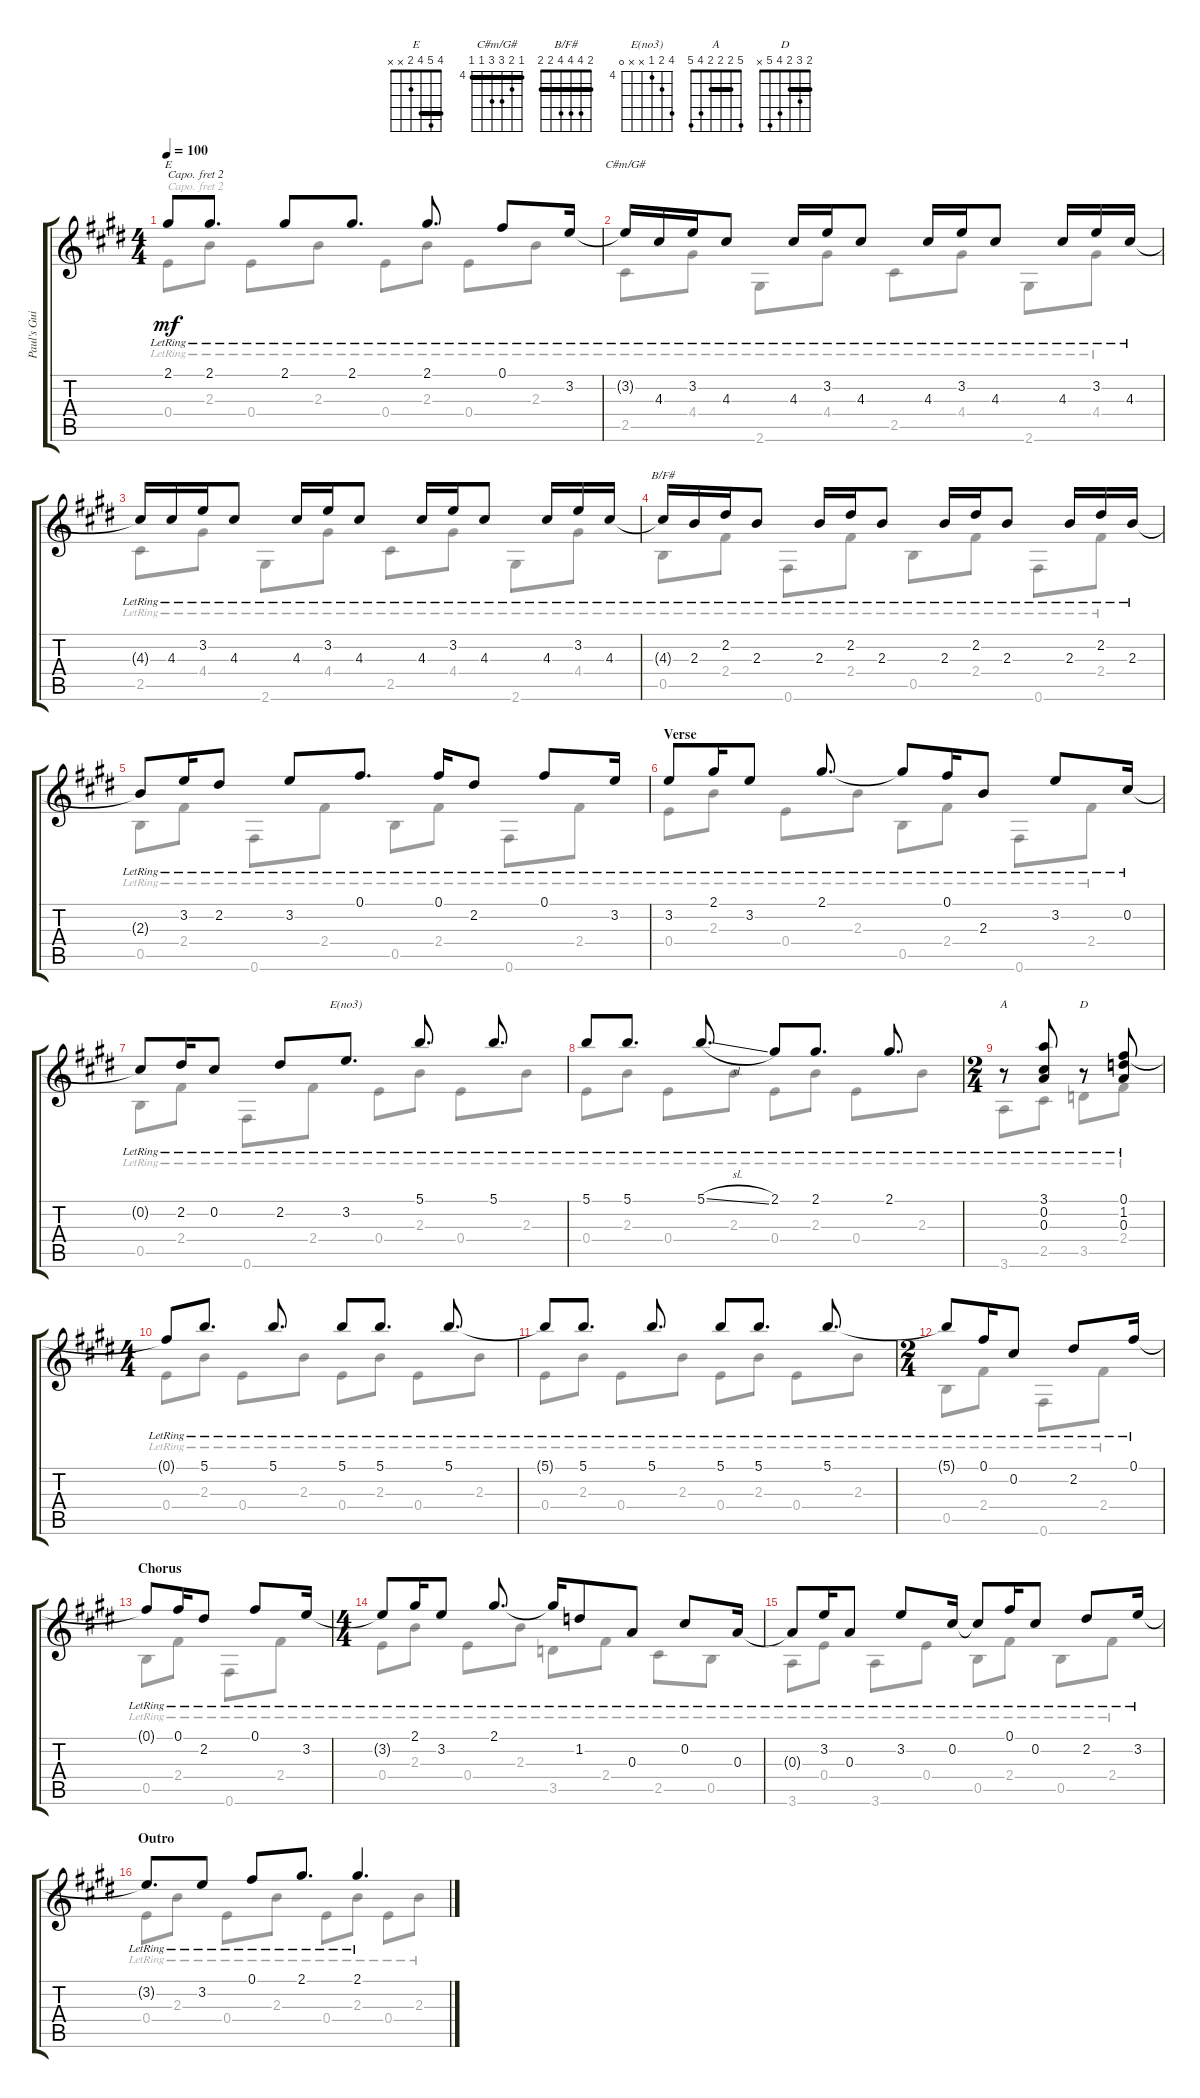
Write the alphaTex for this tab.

\track ("Paul's Guitar" "Paul's Gui") {instrument acousticguitarnylon}
\staff {score tabs}
\capo 2
\tuning (E4 B3 G3 D3 A2 E2) {hide}
\chord ("E" 4 5 4 2 x x) {barre 4}
\chord ("C#m/G#" 4 5 6 6 4 4) {firstfret 4 barre 4}
\chord ("B/F#" 2 4 4 4 2 2) {barre 2}
\chord ("E(no3)" 7 5 4 x x 0) {firstfret 4}
\chord ("A" 5 2 2 2 4 5) {barre 2}
\chord ("D" 2 3 2 4 5 x) {barre 2}
\voice
\ts (4 4)
\tempo 100
\clef g2
\ks e
2.1{lr t}.8{ch "E" dy mf} 2.1{lr}.8{d} 2.1{lr}.8 2.1{lr}.8{d} 2.1{lr}.8{d} 0.1{lr}.8 3.2{lr}.16 |
3.2{lr t}.16{ch "C#m/G#"} 4.3{lr}.16 3.2{lr}.16 4.3{lr}.8 4.3{lr}.16 3.2{lr}.16 4.3{lr}.8 4.3{lr}.16 3.2{lr}.16 4.3{lr}.8 4.3{lr}.16 3.2{lr}.16 4.3{lr}.16 |
4.3{lr t}.16 4.3{lr}.16 3.2{lr}.16 4.3{lr}.8 4.3{lr}.16 3.2{lr}.16 4.3{lr}.8 4.3{lr}.16 3.2{lr}.16 4.3{lr}.8 4.3{lr}.16 3.2{lr}.16 4.3{lr}.16 |
4.3{lr t}.16{ch "B/F#"} 2.3{lr}.16 2.2{lr}.16 2.3{lr}.8 2.3{lr}.16 2.2{lr}.16 2.3{lr}.8 2.3{lr}.16 2.2{lr}.16 2.3{lr}.8 2.3{lr}.16 2.2{lr}.16 2.3{lr}.16 |
2.3{lr t}.8 3.2{lr}.16 2.2{lr}.8 3.2{lr}.8 0.1{lr}.8{d} 0.1{lr}.16 2.2{lr}.8 0.1{lr}.8 3.2{lr}.16 |
\section ("" "Verse")
3.2{lr}.8 2.1{lr}.16 3.2{lr}.8 2.1{lr}.8{d} 2.1{lr t}.8 0.1{lr}.16 2.3{lr}.8 3.2{lr}.8 0.2{lr}.16 |
0.2{lr t}.8 2.2{lr}.16 0.2{lr}.8 2.2{lr}.8 3.2{lr}.8{d ch "E(no3)"} 5.1{lr}.8{d} 5.1{lr}.8{d} |
5.1{lr}.8 5.1{lr}.8{d} 5.1{sl lr}.8{d} 2.1{lr}.8 2.1{lr}.8{d} 2.1{lr}.8{d} |
\ts (2 4)
r.8{ch "A"} (3.1{lr} 0.2{lr} 0.3{lr}).8 r.8{ch "D"} (0.1{lr} 1.2{lr} 0.3{lr}).8 |
\ts (4 4)
0.1{lr t}.8 5.1{lr}.8{d} 5.1{lr}.8{d} 5.1{lr}.8 5.1{lr}.8{d} 5.1{lr}.8{d} |
5.1{lr t}.8 5.1{lr}.8{d} 5.1{lr}.8{d} 5.1{lr}.8 5.1{lr}.8{d} 5.1{lr}.8{d} |
\ts (2 4)
5.1{lr t}.8 0.1{lr}.16 0.2{lr}.8 2.2{lr}.8 0.1{lr}.16 |
\section ("" "Chorus")
0.1{lr t}.8 0.1{lr}.16 2.2{lr}.8 0.1{lr}.8 3.2{lr}.16 |
\ts (4 4)
3.2{lr t}.8 2.1{lr}.16 3.2{lr}.8 2.1{lr}.8{d} 2.1{lr t}.16 1.2{lr}.8 0.3{lr}.8 0.2{lr}.8 0.3{lr}.16 |
0.3{lr t}.8 3.2{lr}.16 0.3{lr}.8 3.2{lr}.8 0.2{lr}.16 0.2{lr t}.8 0.1{lr}.16 0.2{lr}.8 2.2{lr}.8 3.2{lr}.16 |
\section ("" "Outro")
3.2{lr t}.8{d} 3.2{lr}.8 0.1{lr}.8 2.1{lr}.8{d} 2.1{lr}.4{d}
\voice
\clef g2
\ottava regular
\simile none
\ks e
0.4{lr}.8{dy mf} 2.3{lr}.8 0.4{lr}.8 2.3{lr}.8 0.4{lr}.8 2.3{lr}.8 0.4{lr}.8 2.3{lr}.8 |
2.5{lr}.8 4.4{lr}.8 2.6{lr}.8 4.4{lr}.8 2.5{lr}.8 4.4{lr}.8 2.6{lr}.8 4.4{lr}.8 |
2.5{lr}.8 4.4{lr}.8 2.6{lr}.8 4.4{lr}.8 2.5{lr}.8 4.4{lr}.8 2.6{lr}.8 4.4{lr}.8 |
0.5{lr}.8 2.4{lr}.8 0.6{lr}.8 2.4{lr}.8 0.5{lr}.8 2.4{lr}.8 0.6{lr}.8 2.4{lr}.8 |
0.5{lr}.8 2.4{lr}.8 0.6{lr}.8 2.4{lr}.8 0.5{lr}.8 2.4{lr}.8 0.6{lr}.8 2.4{lr}.8 |
0.4{lr}.8 2.3{lr}.8 0.4{lr}.8 2.3{lr}.8 0.5{lr}.8 2.4{lr}.8 0.6{lr}.8 2.4{lr}.8 |
0.5{lr}.8 2.4{lr}.8 0.6{lr}.8 2.4{lr}.8 0.4{lr}.8 2.3{lr}.8 0.4{lr}.8 2.3{lr}.8 |
0.4{lr}.8 2.3{lr}.8 0.4{lr}.8 2.3{lr}.8 0.4{lr}.8 2.3{lr}.8 0.4{lr}.8 2.3{lr}.8 |
3.6{lr}.8 2.5{lr}.8 3.5{lr}.8 2.4{lr}.8 |
0.4{lr}.8 2.3{lr}.8 0.4{lr}.8 2.3{lr}.8 0.4{lr}.8 2.3{lr}.8 0.4{lr}.8 2.3{lr}.8 |
0.4{lr}.8 2.3{lr}.8 0.4{lr}.8 2.3{lr}.8 0.4{lr}.8 2.3{lr}.8 0.4{lr}.8 2.3{lr}.8 |
0.5{lr}.8 2.4{lr}.8 0.6{lr}.8 2.4{lr}.8 |
0.5{lr}.8 2.4{lr}.8 0.6{lr}.8 2.4{lr}.8 |
0.4{lr}.8 2.3{lr}.8 0.4{lr}.8 2.3{lr}.8 3.5{lr}.8 2.4{lr}.8 2.5{lr}.8 0.5{lr}.8 |
3.6{lr}.8 0.4{lr}.8 3.6{lr}.8 0.4{lr}.8 0.5{lr}.8 2.4{lr}.8 0.5{lr}.8 2.4{lr}.8 |
0.4{lr}.8 2.3{lr}.8 0.4{lr}.8 2.3{lr}.8 0.4{lr}.8 2.3{lr}.8 0.4{lr}.8 2.3{lr}.8
